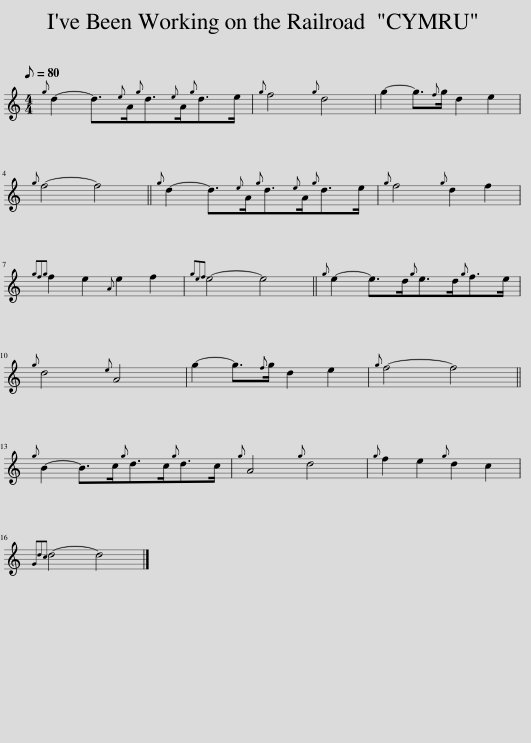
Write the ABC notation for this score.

X:1
L:1/8
Q:1/8=80
M:4/4
I:linebreak $
K:C
V:1 treble
V:1
{g} d2- d3/2{e}A/{g}d3/2{e}A/{g}d>e |{g} f4{g} d4 | g2- g3/2{f}g/ d2 e2 |${g} f4- f4 ||{g} d2- d3/2{e}A/{g}d3/2{e}A/{g}d>e | %5
{g} f4{g} d2 f2 |${gfg} f2 e2{A} e2 f2 |{gef} e4- e4 ||{g} e2- e>d{g}e>d{g}f>e |${g} d4{e} A4 | %10
 g2- g3/2{f}g/ d2 e2 |{g} f4- f4 ||${g} B2- B>c{g}d>c{g}d>c |{g} A4{g} d4 |{g} f2 e2{g} d2 c2 |$ %15
{Gdc} d4- d4 |] %16
